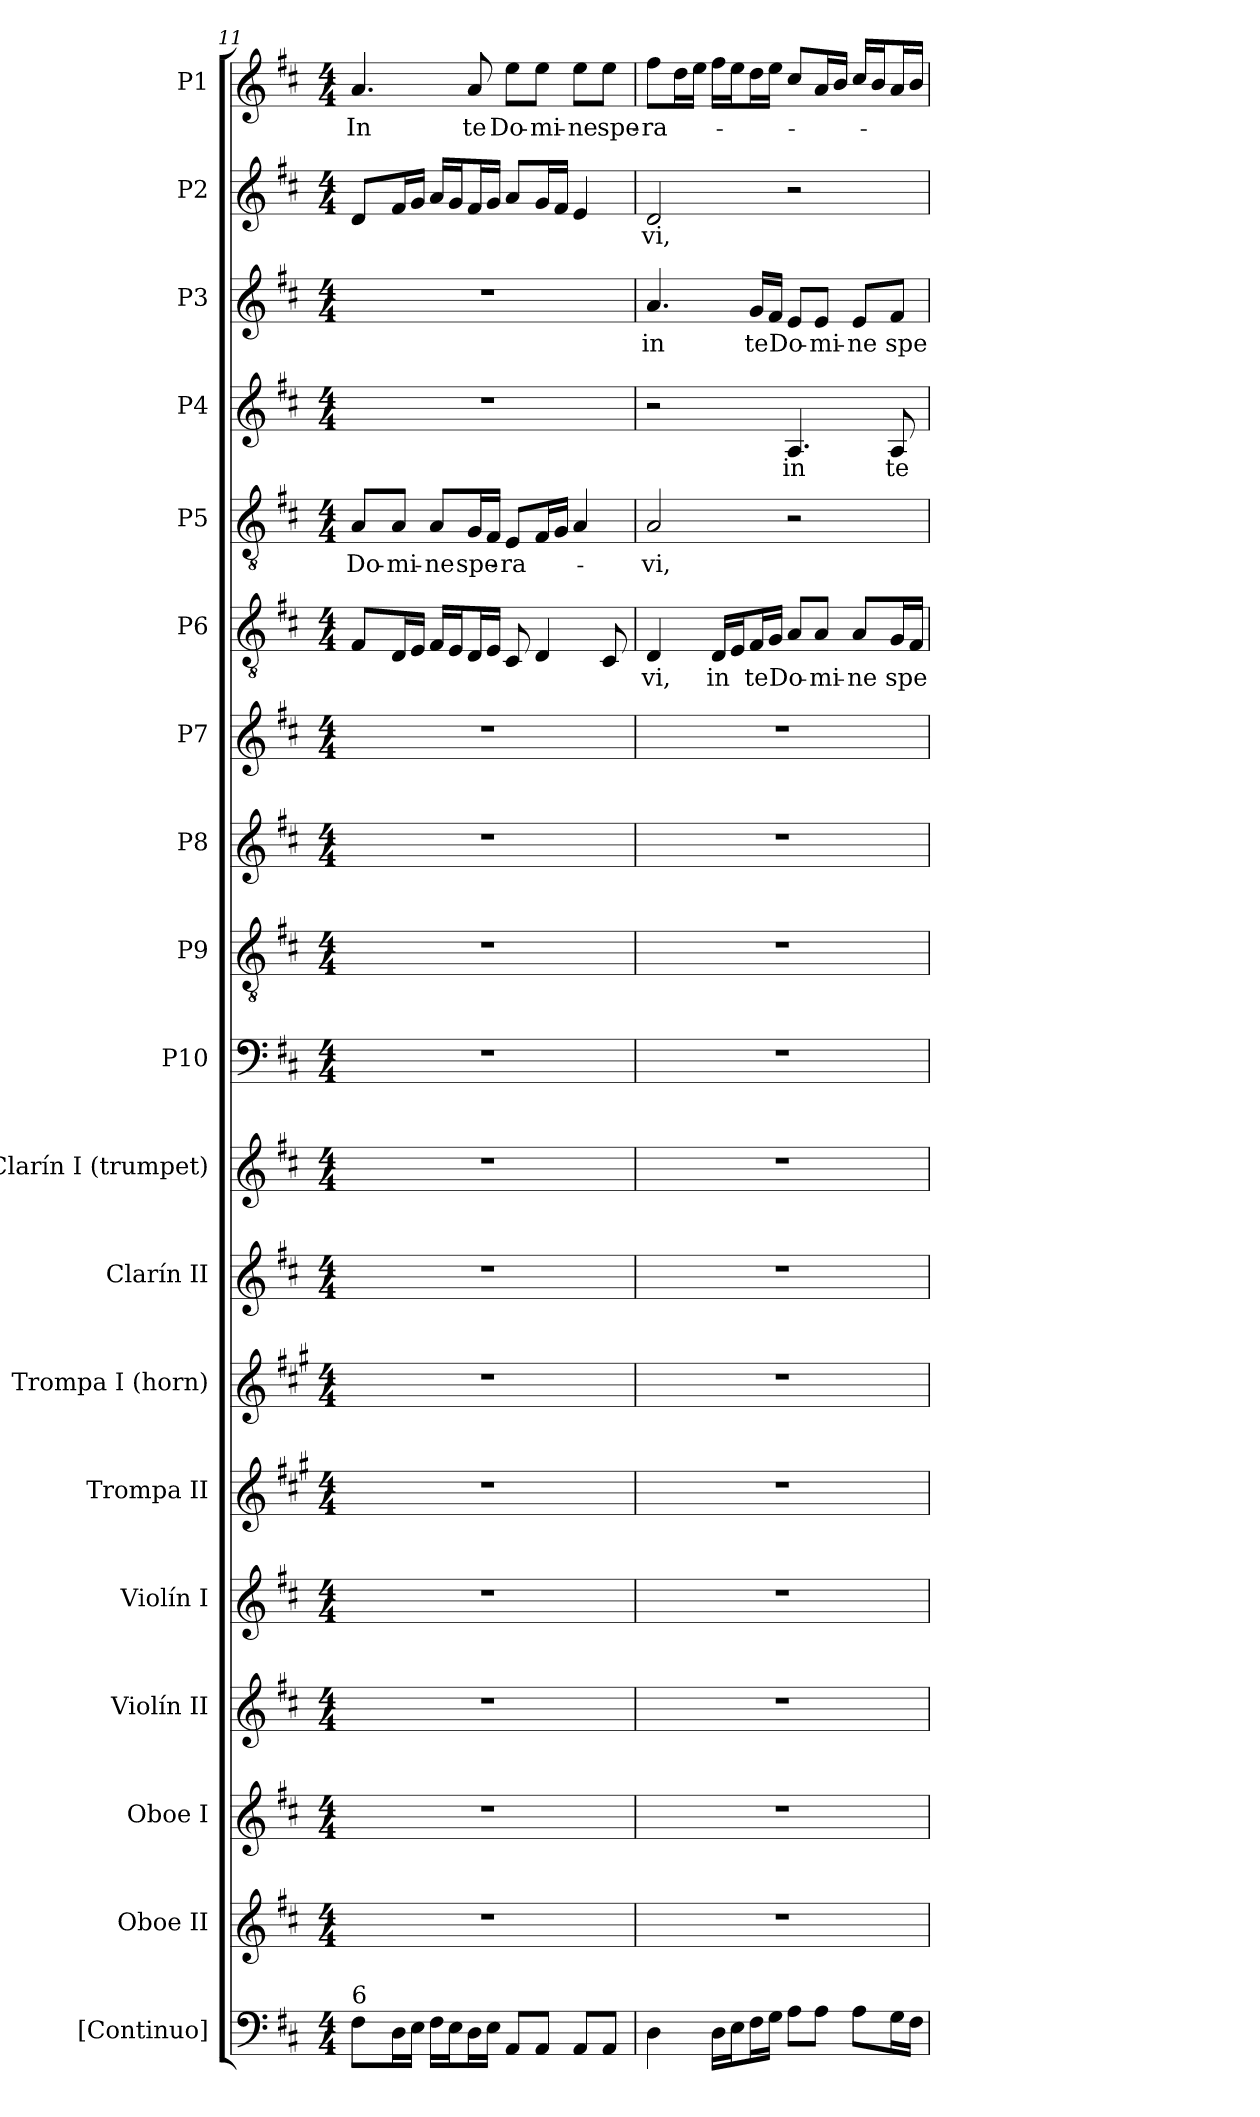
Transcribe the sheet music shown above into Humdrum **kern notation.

**kern	**kern	**kern	**kern	**kern	**kern	**kern	**kern	**kern	**kern	**kern	**kern	**kern	**kern	**text	**kern	**text	**kern	**text	**kern	**text	**kern	**text	**kern	**text
*part19	*part18	*part17	*part16	*part15	*part14	*part13	*part12	*part11	*part10	*part9	*part8	*part7	*part6	*part6	*part5	*part5	*part4	*part4	*part3	*part3	*part2	*part2	*part1	*part1
*staff19	*staff18	*staff17	*staff16	*staff15	*staff14	*staff13	*staff12	*staff11	*staff10	*staff9	*staff8	*staff7	*staff6	*staff6	*staff5	*staff5	*staff4	*staff4	*staff3	*staff3	*staff2	*staff2	*staff1	*staff1
*I"[Continuo]	*I"Oboe II	*I"Oboe I	*I"Violín II	*I"Violín I	*I"Trompa II	*I"Trompa I (horn)	*I"Clarín II	*I"Clarín I (trumpet)	*I"P10	*I"P9	*I"P8	*I"P7	*I"P6	*	*I"P5	*	*I"P4	*	*I"P3	*	*I"P2	*	*I"P1	*
*I'Cont.	*I'Ob. I	*I'Ob. I	*I'Vln. II	*I'Vln. I	*	*	*	*	*	*	*	*	*	*	*	*	*	*	*	*	*	*	*	*
*clefF4	*clefG2	*clefG2	*clefG2	*clefG2	*clefG2	*clefG2	*clefG2	*clefG2	*clefF4	*clefGv2	*clefG2	*clefG2	*clefGv2	*	*clefGv2	*	*clefG2	*	*clefG2	*	*clefG2	*	*clefG2	*
*	*	*	*	*	*ITrd4c7	*ITrd4c7	*	*	*	*ITrd7c12	*	*	*ITrd7c12	*	*ITrd7c12	*	*	*	*	*	*	*	*	*
*k[f#c#]	*k[f#c#]	*k[f#c#]	*k[f#c#]	*k[f#c#]	*k[f#c#]	*k[f#c#]	*k[f#c#]	*k[f#c#]	*k[f#c#]	*k[f#c#]	*k[f#c#]	*k[f#c#]	*k[f#c#]	*	*k[f#c#]	*	*k[f#c#]	*	*k[f#c#]	*	*k[f#c#]	*	*k[f#c#]	*
*D:	*D:	*D:	*D:	*D:	*D:	*D:	*D:	*D:	*D:	*D:	*D:	*D:	*D:	*	*D:	*	*D:	*	*D:	*	*D:	*	*D:	*
*M4/4	*M4/4	*M4/4	*M4/4	*M4/4	*M4/4	*M4/4	*M4/4	*M4/4	*M4/4	*M4/4	*M4/4	*M4/4	*M4/4	*	*M4/4	*	*M4/4	*	*M4/4	*	*M4/4	*	*M4/4	*
=11	=11	=11	=11	=11	=11	=11	=11	=11	=11	=11	=11	=11	=11	=11	=11	=11	=11	=11	=11	=11	=11	=11	=11	=11
!	!	!	!	!	!	!	!	!	!	!	!	!	!	!	!	!LO:LY:b:color=#000000	!	!	!	!	!	!	!	!
!LO:TX:a:t=6	!	!	!	!	!	!	!	!	!	!	!	!	!	!	!	!	!	!	!	!	!	!	!	!
!	!	!	!	!	!	!	!	!	!	!	!	!	!	!	!	!	!	!	!	!	!	!	!	!LO:LY:b:color=#000000
8F#i\L	1r	1r	1r	1r	1r	1r	1r	1r	1r	1r	1r	1r	8FF#i/L	.	8AAi/L	Do-	1r	.	1r	.	8di/L	.	4.ai/	In
!	!	!	!	!	!	!	!	!	!	!	!	!	!	!	!	!LO:LY:b:color=#000000	!	!	!	!	!	!	!	!
16Di\L	.	.	.	.	.	.	.	.	.	.	.	.	16DDi/L	.	8AAi/J	-mi-	.	.	.	.	16f#i/L	.	.	.
16Ei\JJ	.	.	.	.	.	.	.	.	.	.	.	.	16EEi/JJ	.	.	.	.	.	.	.	16gi/JJ	.	.	.
!	!	!	!	!	!	!	!	!	!	!	!	!	!	!	!	!LO:LY:b:color=#000000	!	!	!	!	!	!	!	!
16F#i\LL	.	.	.	.	.	.	.	.	.	.	.	.	16FF#i/LL	.	8AAi/L	-ne	.	.	.	.	16ai/LL	.	.	.
16Ei\J	.	.	.	.	.	.	.	.	.	.	.	.	16EEi/J	.	.	.	.	.	.	.	16gi/J	.	.	.
!	!	!	!	!	!	!	!	!	!	!	!	!	!	!	!	!LO:LY:b:color=#000000	!	!	!	!	!	!	!	!
!	!	!	!	!	!	!	!	!	!	!	!	!	!	!	!	!	!	!	!	!	!	!	!	!LO:LY:b:color=#000000
16Di\L	.	.	.	.	.	.	.	.	.	.	.	.	16DDi/L	.	16GGi/L	spe-	.	.	.	.	16f#i/L	.	8ai/	te
16Ei\JJ	.	.	.	.	.	.	.	.	.	.	.	.	16EEi/JJ	.	16FF#i/JJ	.	.	.	.	.	16gi/JJ	.	.	.
!	!	!	!	!	!	!	!	!	!	!	!	!	!	!	!	!LO:LY:b:color=#000000	!	!	!	!	!	!	!	!
!	!	!	!	!	!	!	!	!	!	!	!	!	!	!	!	!	!	!	!	!	!	!	!	!LO:LY:b:color=#000000
8AAi/L	.	.	.	.	.	.	.	.	.	.	.	.	8CC#i/	.	8EEi/L	-ra-	.	.	.	.	8ai/L	.	8eei\L	Do-
!	!	!	!	!	!	!	!	!	!	!	!	!	!	!	!	!	!	!	!	!	!	!	!	!LO:LY:b:color=#000000
8AAi/J	.	.	.	.	.	.	.	.	.	.	.	.	4DDi/	.	16FF#i/L	.	.	.	.	.	16gi/L	.	8eei\J	-mi-
.	.	.	.	.	.	.	.	.	.	.	.	.	.	.	16GGi/JJ	.	.	.	.	.	16f#i/JJ	.	.	.
!	!	!	!	!	!	!	!	!	!	!	!	!	!	!	!	!	!	!	!	!	!	!	!	!LO:LY:b:color=#000000
8AAi/L	.	.	.	.	.	.	.	.	.	.	.	.	.	.	4AAi/	.	.	.	.	.	4ei/	.	8eei\L	-ne
!	!	!	!	!	!	!	!	!	!	!	!	!	!	!	!	!	!	!	!	!	!	!	!	!LO:LY:b:color=#000000
8AAi/J	.	.	.	.	.	.	.	.	.	.	.	.	8CC#i/	.	.	.	.	.	.	.	.	.	8eei\J	spe-
!!LO:PB:g=z
=12	=12	=12	=12	=12	=12	=12	=12	=12	=12	=12	=12	=12	=12	=12	=12	=12	=12	=12	=12	=12	=12	=12	=12	=12
!	!	!	!	!	!	!	!	!	!	!	!	!	!	!LO:LY:b:color=#000000	!	!	!	!	!	!	!	!	!	!
!	!	!	!	!	!	!	!	!	!	!	!	!	!	!	!	!LO:LY:b:color=#000000	!	!	!	!	!	!	!	!
!	!	!	!	!	!	!	!	!	!	!	!	!	!	!	!	!	!	!	!	!LO:LY:b:color=#000000	!	!	!	!
!	!	!	!	!	!	!	!	!	!	!	!	!	!	!	!	!	!	!	!	!	!	!LO:LY:b:color=#000000	!	!
!	!	!	!	!	!	!	!	!	!	!	!	!	!	!	!	!	!	!	!	!	!	!	!	!LO:LY:b:color=#000000
4Di\	1r	1r	1r	1r	1r	1r	1r	1r	1r	1r	1r	1r	4DDi/	-vi,	2AAi/	-vi,	2r	.	4.ai/	in	2di/	-vi,	8ff#i\L	-ra-
.	.	.	.	.	.	.	.	.	.	.	.	.	.	.	.	.	.	.	.	.	.	.	16ddi\L	.
.	.	.	.	.	.	.	.	.	.	.	.	.	.	.	.	.	.	.	.	.	.	.	16eei\JJ	.
!	!	!	!	!	!	!	!	!	!	!	!	!	!	!LO:LY:b:color=#000000	!	!	!	!	!	!	!	!	!	!
16Di\LL	.	.	.	.	.	.	.	.	.	.	.	.	16DDi/LL	in	.	.	.	.	.	.	.	.	16ff#i\LL	.
16Ei\J	.	.	.	.	.	.	.	.	.	.	.	.	16EEi/J	.	.	.	.	.	.	.	.	.	16eei\J	.
!	!	!	!	!	!	!	!	!	!	!	!	!	!	!LO:LY:b:color=#000000	!	!	!	!	!	!	!	!	!	!
!	!	!	!	!	!	!	!	!	!	!	!	!	!	!	!	!	!	!	!	!LO:LY:b:color=#000000	!	!	!	!
16F#i\L	.	.	.	.	.	.	.	.	.	.	.	.	16FF#i/L	te	.	.	.	.	16gi/LL	te	.	.	16ddi\L	.
16Gi\JJ	.	.	.	.	.	.	.	.	.	.	.	.	16GGi/JJ	.	.	.	.	.	16f#i/JJ	.	.	.	16eei\JJ	.
!	!	!	!	!	!	!	!	!	!	!	!	!	!	!LO:LY:b:color=#000000	!	!	!	!	!	!	!	!	!	!
!	!	!	!	!	!	!	!	!	!	!	!	!	!	!	!	!	!	!LO:LY:b:color=#000000	!	!	!	!	!	!
!	!	!	!	!	!	!	!	!	!	!	!	!	!	!	!	!	!	!	!	!LO:LY:b:color=#000000	!	!	!	!
8Ai\L	.	.	.	.	.	.	.	.	.	.	.	.	8AAi/L	Do-	2r	.	4.Ai/	in	8ei/L	Do-	2r	.	8cc#i/L	.
!	!	!	!	!	!	!	!	!	!	!	!	!	!	!LO:LY:b:color=#000000	!	!	!	!	!	!	!	!	!	!
!	!	!	!	!	!	!	!	!	!	!	!	!	!	!	!	!	!	!	!	!LO:LY:b:color=#000000	!	!	!	!
8Ai\J	.	.	.	.	.	.	.	.	.	.	.	.	8AAi/J	-mi-	.	.	.	.	8ei/J	-mi-	.	.	16ai/L	.
.	.	.	.	.	.	.	.	.	.	.	.	.	.	.	.	.	.	.	.	.	.	.	16bi/JJ	.
!	!	!	!	!	!	!	!	!	!	!	!	!	!	!LO:LY:b:color=#000000	!	!	!	!	!	!	!	!	!	!
!	!	!	!	!	!	!	!	!	!	!	!	!	!	!	!	!	!	!	!	!LO:LY:b:color=#000000	!	!	!	!
8Ai\L	.	.	.	.	.	.	.	.	.	.	.	.	8AAi/L	-ne	.	.	.	.	8ei/L	-ne	.	.	16cc#i/LL	.
.	.	.	.	.	.	.	.	.	.	.	.	.	.	.	.	.	.	.	.	.	.	.	16bi/J	.
!	!	!	!	!	!	!	!	!	!	!	!	!	!	!LO:LY:b:color=#000000	!	!	!	!	!	!	!	!	!	!
!	!	!	!	!	!	!	!	!	!	!	!	!	!	!	!	!	!	!LO:LY:b:color=#000000	!	!	!	!	!	!
!	!	!	!	!	!	!	!	!	!	!	!	!	!	!	!	!	!	!	!	!LO:LY:b:color=#000000	!	!	!	!
16Gi\L	.	.	.	.	.	.	.	.	.	.	.	.	16GGi/L	spe-	.	.	8Ai/	te	8f#i/J	spe-	.	.	16ai/L	.
16F#i\JJ	.	.	.	.	.	.	.	.	.	.	.	.	16FF#i/JJ	.	.	.	.	.	.	.	.	.	16bi/JJ	.
=	=	=	=	=	=	=	=	=	=	=	=	=	=	=	=	=	=	=	=	=	=	=	=	=
*-	*-	*-	*-	*-	*-	*-	*-	*-	*-	*-	*-	*-	*-	*-	*-	*-	*-	*-	*-	*-	*-	*-	*-	*-
